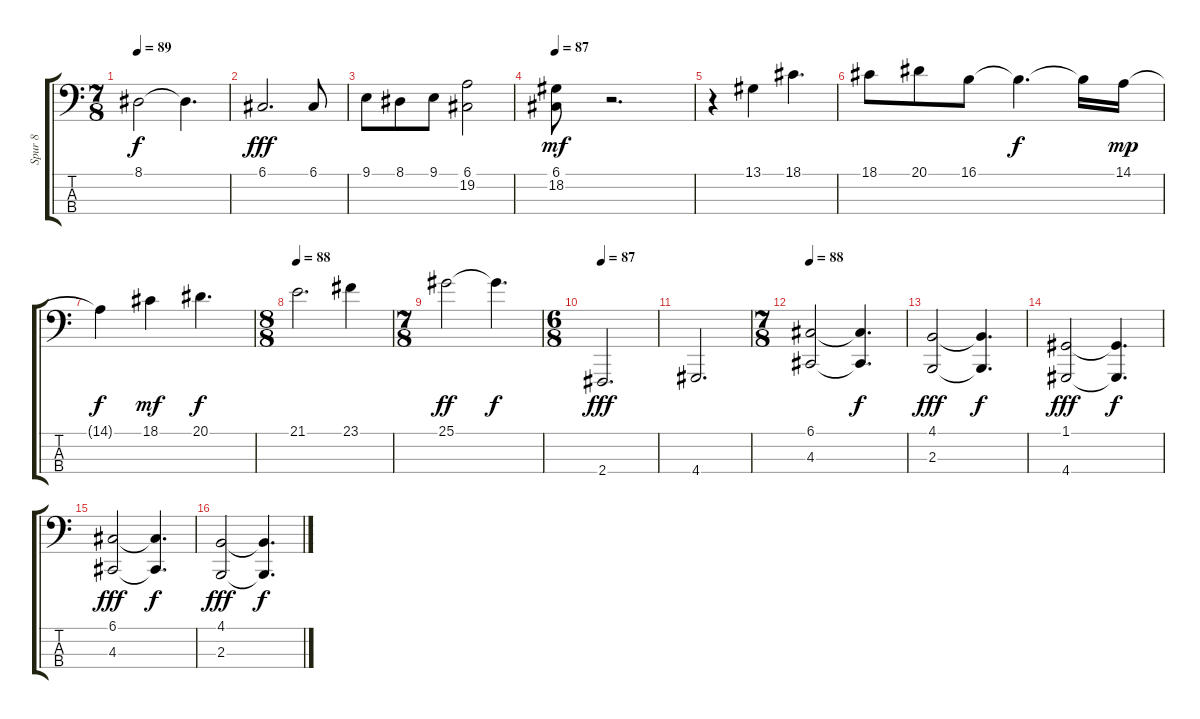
\track ("Spur 8" "Spur 8") {instrument tuba}
\staff {score tabs}
\tuning (G2 D2 A1 E1) {hide}
\ts (7 8)
\tempo 89
\clef f4
\ks c
8.1{t}.2{dy f} 8.1{t}.4{d} |
6.1.2{d dy fff} 6.1.8 |
9.1.8 8.1.8 9.1.8 (6.1 19.2).2 |
\tempo 86
\tempo 87
(6.1 18.2).8{dy mf} r.2{d} |
r.4 13.1.4 18.1.4{d} |
18.1.8 20.1.8 16.1.8 16.1{t}.4{d dy f} 16.1{t}.16 14.1.16{dy mp} |
14.1{t}.4{dy f} 18.1.4{dy mf} 20.1.4{d dy f} |
\ts (8 8)
\tempo 88
21.1.2{d} 23.1.4 |
\ts (7 8)
25.1.2{dy ff} 25.1{t}.4{d dy f} |
\ts (6 8)
\tempo 87
2.4.2{d dy fff} |
4.4.2{d} |
\ts (7 8)
\tempo 88
(6.1 4.3).2 (6.1{t} 4.3{t}).4{d dy f} |
(4.1 2.3).2{dy fff} (4.1{t} 2.3{t}).4{d dy f} |
(1.1 4.4).2{dy fff} (1.1{t} 4.4{t}).4{d dy f} |
(6.1 4.3).2{dy fff} (6.1{t} 4.3{t}).4{d dy f} |
(4.1 2.3).2{dy fff} (4.1{t} 2.3{t}).4{d dy f}
